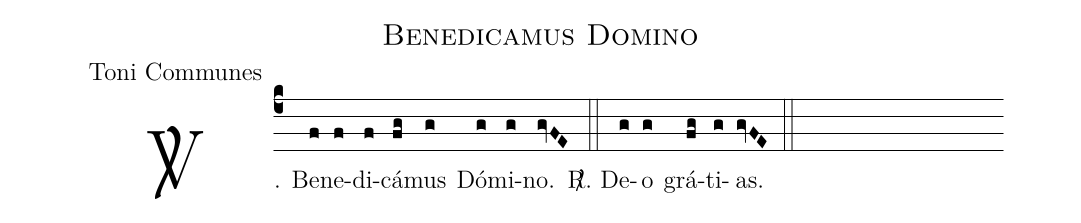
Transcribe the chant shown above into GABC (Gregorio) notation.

name:Benedicamus Domino;
office-part:Toni Communes;
%%
(c4) <sp>V/</sp>.  Be(f)ne(f)di(f)cá(fg)mus(g) Dó(g)mi(g)no.(gvFE) (::)  <sp>R/</sp>. De(g)o(g) grá(fg)ti(g)as.(gvFE) (::)
